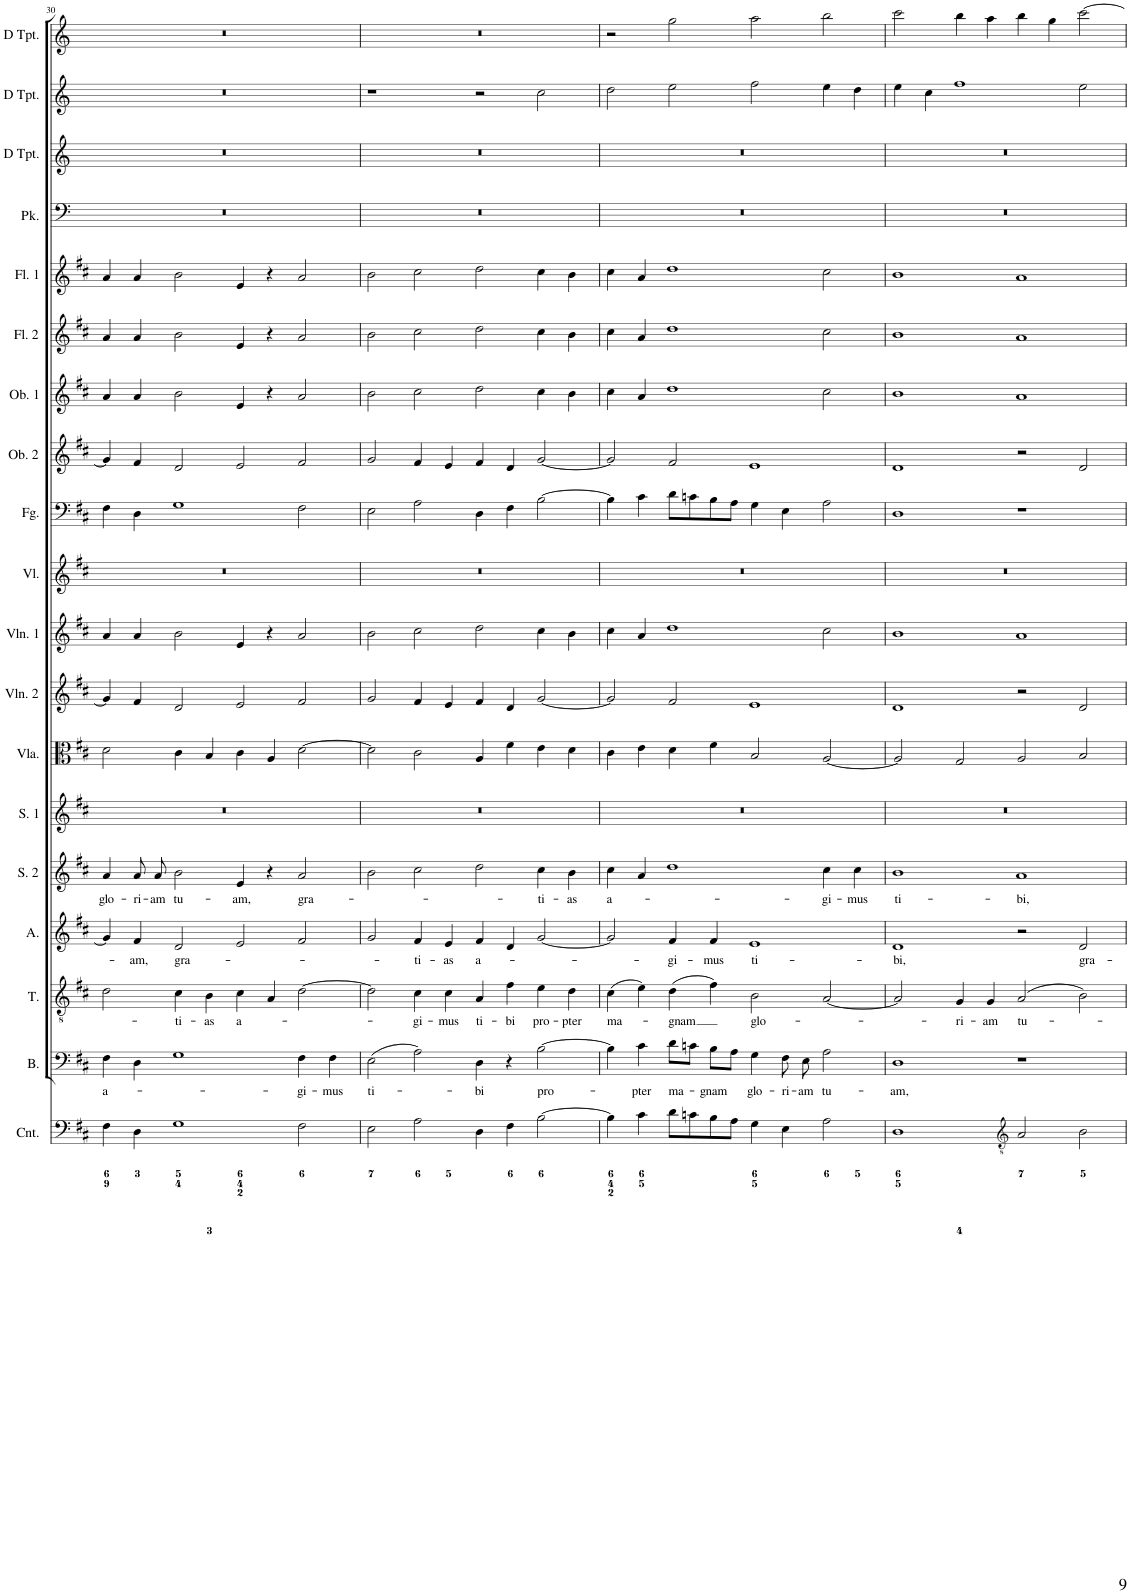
**kern	**kern	**text	**kern	**text	**kern	**text	**kern	**text	**kern	**kern	**kern	**kern	**kern	**kern	**kern	**kern	**kern	**kern	**kern	**kern	**kern	**kern
*part19	*part18	*part18	*part17	*part17	*part16	*part16	*part15	*part15	*part14	*part13	*part12	*part11	*part10	*part9	*part8	*part7	*part6	*part5	*part4	*part3	*part2	*part1
*staff19	*staff18	*staff18	*staff17	*staff17	*staff16	*staff16	*staff15	*staff15	*staff14	*staff13	*staff12	*staff11	*staff10	*staff9	*staff8	*staff7	*staff6	*staff5	*staff4	*staff3	*staff2	*staff1
*I"Continuo	*I"Basso	*	*I"Tenore	*	*I"Alto	*	*I"Soprano 2	*	*I"Soprano 1	*I"Viola	*I"Violino 2	*I"Violino 1	*I"Violino solo	*I"Fagotti	*I"Oboe d'amore 2	*I"Oboe d'amore 1	*I"Flauto traverso 2	*I"Flauto traverso 1	*I"Pauke	*I"D Trompete	*I"D Trompete	*I"D Trompete
*I'Cnt.	*I'B.	*	*I'T.	*	*I'A.	*	*I'S. 2	*	*I'S. 1	*I'Vla.	*I'Vln. 2	*I'Vln. 1	*I'Vl.	*I'Fg.	*I'Ob. 2	*I'Ob. 1	*I'Fl. 2	*I'Fl. 1	*I'Pk.	*I'D Tpt.	*I'D Tpt.	*I'D Tpt.
!!LO:PB:g=z
*clefF4	*clefF4	*	*clefGv2	*	*clefG2	*	*clefG2	*	*clefG2	*clefC3	*clefG2	*clefG2	*clefG2	*clefF4	*clefG2	*clefG2	*clefG2	*clefG2	*clefF4	*clefG2	*clefG2	*clefG2
*	*	*	*	*	*	*	*	*	*	*	*	*	*	*	*	*	*	*	*Trd-1c-2	*Trd-1c-2	*Trd-1c-2	*Trd-1c-2
*k[f#c#]	*k[f#c#]	*	*k[f#c#]	*	*k[f#c#]	*	*k[f#c#]	*	*k[f#c#]	*k[f#c#]	*k[f#c#]	*k[f#c#]	*k[f#c#]	*k[f#c#]	*k[f#c#]	*k[f#c#]	*k[f#c#]	*k[f#c#]	*k[]	*k[]	*k[]	*k[]
*M4/2	*M4/2	*	*M4/2	*	*M4/2	*	*M4/2	*	*M4/2	*M4/2	*M4/2	*M4/2	*M4/2	*M4/2	*M4/2	*M4/2	*M4/2	*M4/2	*M4/2	*M4/2	*M4/2	*M4/2
*met(c|)	*met(c|)	*	*met(c|)	*	*met(c|)	*	*met(c|)	*	*met(c|)	*met(c|)	*met(c|)	*met(c|)	*met(c|)	*met(c|)	*met(c|)	*met(c|)	*met(c|)	*met(c|)	*met(c|)	*met(c|)	*met(c|)	*met(c|)
=30	=30	=30	=30	=30	=30	=30	=30	=30	=30	=30	=30	=30	=30	=30	=30	=30	=30	=30	=30	=30	=30	=30
!	!	!LO:LY:b	!	!	!	!	!	!LO:LY:b	!	!	!	!	!	!	!	!	!	!	!	!	!	!
4F#\	4F#\	a-	2d\	.	4g/]	.	4a/	glo-	0r	2d\	4g/]	4a/	0r	4F#\	4g/]	4a/	4a/	4a/	0r	0r	0r	0r
!	!	!	!	!	!	!LO:LY:b	!	!LO:LY:b	!	!	!	!	!	!	!	!	!	!	!	!	!	!
4D\	4D\	.	.	.	4f#/	-am,	8a/L	-ri-	.	.	4f#/	4a/	.	4D\	4f#/	4a/	4a/	4a/	.	.	.	.
!	!	!	!	!	!	!	!	!LO:LY:b	!	!	!	!	!	!	!	!	!	!	!	!	!	!
.	.	.	.	.	.	.	8a/J	-am	.	.	.	.	.	.	.	.	.	.	.	.	.	.
!	!	!	!	!LO:LY:b	!	!LO:LY:b	!	!LO:LY:b	!	!	!	!	!	!	!	!	!	!	!	!	!	!
1G	1G	.	4c#\	-ti-	2d/	gra-	2b\	tu-	.	4c#\	2d/	2b\	.	1G	2d/	2b\	2b\	2b\	.	.	.	.
!	!	!	!	!LO:LY:b	!	!	!	!	!	!	!	!	!	!	!	!	!	!	!	!	!	!
.	.	.	4B\	-as	.	.	.	.	.	4B/	.	.	.	.	.	.	.	.	.	.	.	.
!	!	!	!	!LO:LY:b	!	!	!	!LO:LY:b	!	!	!	!	!	!	!	!	!	!	!	!	!	!
.	.	.	4c#\	a-	2e/	.	4e/	-am,	.	4c#\	2e/	4e/	.	.	2e/	4e/	4e/	4e/	.	.	.	.
.	.	.	4A/	.	.	.	4r	.	.	4A/	.	4r	.	.	.	4r	4r	4r	.	.	.	.
!	!	!LO:LY:b	!	!	!	!	!	!LO:LY:b	!	!	!	!	!	!	!	!	!	!	!	!	!	!
2F#\	4F#\	-gi-	[2d\	.	2f#/	.	2a/	gra-	.	[2d\	2f#/	2a/	.	2F#\	2f#/	2a/	2a/	2a/	.	.	.	.
!	!	!LO:LY:b	!	!	!	!	!	!	!	!	!	!	!	!	!	!	!	!	!	!	!	!
.	4F#\	-mus	.	.	.	.	.	.	.	.	.	.	.	.	.	.	.	.	.	.	.	.
=31	=31	=31	=31	=31	=31	=31	=31	=31	=31	=31	=31	=31	=31	=31	=31	=31	=31	=31	=31	=31	=31	=31
!	!	!LO:LY:b	!	!	!	!	!	!	!	!	!	!	!	!	!	!	!	!	!	!	!	!
2E\	(2E\	ti-	2d\]	.	2g/	.	2b\	.	0r	2d\]	2g/	2b\	0r	2E\	2g/	2b\	2b\	2b\	0r	0r	1r	0r
!	!	!	!	!LO:LY:b	!	!LO:LY:b	!	!	!	!	!	!	!	!	!	!	!	!	!	!	!	!
2A\	2A\)	.	4c#\	-gi-	4f#/	-ti-	2cc#\	.	.	2c#\	4f#/	2cc#\	.	2A\	4f#/	2cc#\	2cc#\	2cc#\	.	.	.	.
!	!	!	!	!LO:LY:b	!	!LO:LY:b	!	!	!	!	!	!	!	!	!	!	!	!	!	!	!	!
.	.	.	4c#\	-mus	4e/	-as	.	.	.	.	4e/	.	.	.	4e/	.	.	.	.	.	.	.
!	!	!LO:LY:b	!	!LO:LY:b	!	!LO:LY:b	!	!	!	!	!	!	!	!	!	!	!	!	!	!	!	!
4D\	4D\	-bi	4A/	ti-	4f#/	a-	2dd\	.	.	4A/	4f#/	2dd\	.	4D\	4f#/	2dd\	2dd\	2dd\	.	.	2r	.
!	!	!	!	!LO:LY:b	!	!	!	!	!	!	!	!	!	!	!	!	!	!	!	!	!	!
4F#\	4r	.	4f#\	-bi	4d/	.	.	.	.	4f#\	4d/	.	.	4F#\	4d/	.	.	.	.	.	.	.
!	!	!LO:LY:b	!	!LO:LY:b	!	!	!	!LO:LY:b	!	!	!	!	!	!	!	!	!	!	!	!	!	!
[2B\	[2B\	pro-	4e\	pro-	[2g/	.	4cc#\	-ti-	.	4e\	[2g/	4cc#\	.	[2B\	[2g/	4cc#\	4cc#\	4cc#\	.	.	2cc\	.
!	!	!	!	!LO:LY:b	!	!	!	!LO:LY:b	!	!	!	!	!	!	!	!	!	!	!	!	!	!
.	.	.	4d\	-pter	.	.	4b\	-as	.	4d\	.	4b\	.	.	.	4b\	4b\	4b\	.	.	.	.
=32	=32	=32	=32	=32	=32	=32	=32	=32	=32	=32	=32	=32	=32	=32	=32	=32	=32	=32	=32	=32	=32	=32
!	!	!	!	!LO:LY:b	!	!	!	!LO:LY:b	!	!	!	!	!	!	!	!	!	!	!	!	!	!
4B\]	4B\]	.	(4c#\	ma-	2g/]	.	4cc#\	a-	0r	4c#\	2g/]	4cc#\	0r	4B\]	2g/]	4cc#\	4cc#\	4cc#\	0r	0r	2dd\	2r
!	!	!LO:LY:b	!	!	!	!	!	!	!	!	!	!	!	!	!	!	!	!	!	!	!	!
4c#\	4c#\	-pter	4e\)	.	.	.	4a/	.	.	4e\	.	4a/	.	4c#\	.	4a/	4a/	4a/	.	.	.	.
!	!	!LO:LY:b	!	!LO:LY:b	!	!LO:LY:b	!	!	!	!	!	!	!	!	!	!	!	!	!	!	!	!
8d\L	8d\L	ma-	(4d\	-gnam	4f#/	-gi-	1dd	.	.	4d\	2f#/	1dd	.	8d\L	2f#/	1dd	1dd	1dd	.	.	2ee\	2gg\
8cn\	8cn\J	.	.	.	.	.	.	.	.	.	.	.	.	8cn\	.	.	.	.	.	.	.	.
!	!	!LO:LY:b	!	!	!	!LO:LY:b	!	!	!	!	!	!	!	!	!	!	!	!	!	!	!	!
8B\	8B\L	-gnam	4f#\)	.	4f#/	-mus	.	.	.	4f#\	.	.	.	8B\	.	.	.	.	.	.	.	.
8A\J	8A\J	.	.	.	.	.	.	.	.	.	.	.	.	8A\J	.	.	.	.	.	.	.	.
!	!	!LO:LY:b	!	!LO:LY:b	!	!LO:LY:b	!	!	!	!	!	!	!	!	!	!	!	!	!	!	!	!
4G\	4G\	glo-	2B\	glo-	1e	ti-	.	.	.	2B/	1e	.	.	4G\	1e	.	.	.	.	.	2ff\	2aa\
!	!	!LO:LY:b	!	!	!	!	!	!	!	!	!	!	!	!	!	!	!	!	!	!	!	!
4E\	8F#\	-ri-	.	.	.	.	.	.	.	.	.	.	.	4E\	.	.	.	.	.	.	.	.
!	!	!LO:LY:b	!	!	!	!	!	!	!	!	!	!	!	!	!	!	!	!	!	!	!	!
.	8E\	-am	.	.	.	.	.	.	.	.	.	.	.	.	.	.	.	.	.	.	.	.
!	!	!LO:LY:b	!	!	!	!	!	!LO:LY:b	!	!	!	!	!	!	!	!	!	!	!	!	!	!
2A\	2A\	tu-	[2A/	.	.	.	4cc#\	-gi-	.	[2A/	.	2cc#\	.	2A\	.	2cc#\	2cc#\	2cc#\	.	.	4ee\	2bb\
!	!	!	!	!	!	!	!	!LO:LY:b	!	!	!	!	!	!	!	!	!	!	!	!	!	!
.	.	.	.	.	.	.	4cc#\	-mus	.	.	.	.	.	.	.	.	.	.	.	.	4dd\	.
=33	=33	=33	=33	=33	=33	=33	=33	=33	=33	=33	=33	=33	=33	=33	=33	=33	=33	=33	=33	=33	=33	=33
!	!	!LO:LY:b	!	!	!	!LO:LY:b	!	!LO:LY:b	!	!	!	!	!	!	!	!	!	!	!	!	!	!
1D	1D	-am,	2A/]	.	1d	-bi,	1b	ti-	0r	2A/]	1d	1b	0r	1D	1d	1b	1b	1b	0r	0r	4ee\	2ccc\
.	.	.	.	.	.	.	.	.	.	.	.	.	.	.	.	.	.	.	.	.	4cc\	.
!	!	!	!	!LO:LY:b	!	!	!	!	!	!	!	!	!	!	!	!	!	!	!	!	!	!
.	.	.	4G/	-ri-	.	.	.	.	.	2G/	.	.	.	.	.	.	.	.	.	.	1ff	4bb\
!	!	!	!	!LO:LY:b	!	!	!	!	!	!	!	!	!	!	!	!	!	!	!	!	!	!
.	.	.	4G/	-am	.	.	.	.	.	.	.	.	.	.	.	.	.	.	.	.	.	4aa\
*clefGv2	*	*	*	*	*	*	*	*	*	*	*	*	*	*	*	*	*	*	*	*	*	*
!	!	!	!	!LO:LY:b	!	!	!	!LO:LY:b	!	!	!	!	!	!	!	!	!	!	!	!	!	!
2A/	1r	.	(2A/	tu-	2r	.	1a	-bi,	.	2A/	2r	1a	.	1r	2r	1a	1a	1a	.	.	.	4bb\
.	.	.	.	.	.	.	.	.	.	.	.	.	.	.	.	.	.	.	.	.	.	4gg\
!	!	!	!	!	!	!LO:LY:b	!	!	!	!	!	!	!	!	!	!	!	!	!	!	!	!
2B\	.	.	2B\)	.	2d/	gra-	.	.	.	2B/	2d/	.	.	.	2d/	.	.	.	.	.	2ee\	[2ccc\
=	=	=	=	=	=	=	=	=	=	=	=	=	=	=	=	=	=	=	=	=	=	=
*-	*-	*-	*-	*-	*-	*-	*-	*-	*-	*-	*-	*-	*-	*-	*-	*-	*-	*-	*-	*-	*-	*-
